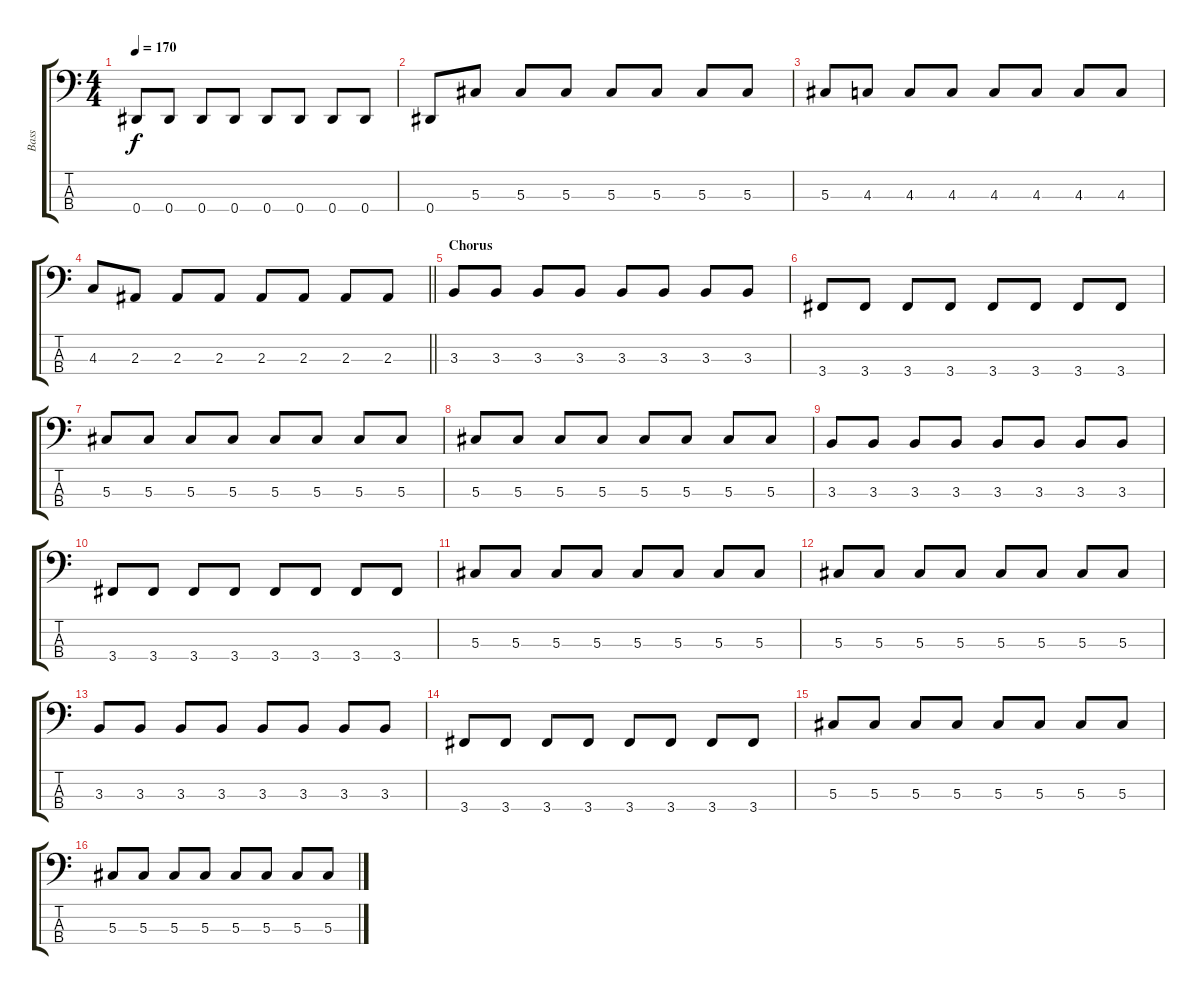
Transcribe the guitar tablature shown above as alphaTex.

\track ("Bass" "Bass") {instrument electricbassfinger}
\staff {score tabs}
\tuning (Gb2 Db2 Ab1 Eb1) {hide}
\ts (4 4)
\tempo 170
\clef f4
\ks c
0.4.8{dy f} 0.4.8 0.4.8 0.4.8 0.4.8 0.4.8 0.4.8 0.4.8 |
0.4.8 5.3.8 5.3.8 5.3.8 5.3.8 5.3.8 5.3.8 5.3.8 |
5.3.8 4.3.8 4.3.8 4.3.8 4.3.8 4.3.8 4.3.8 4.3.8 |
\barLineRight lightlight
4.3.8 2.3.8 2.3.8 2.3.8 2.3.8 2.3.8 2.3.8 2.3.8 |
\section ("" "Chorus")
3.3.8 3.3.8 3.3.8 3.3.8 3.3.8 3.3.8 3.3.8 3.3.8 |
3.4.8 3.4.8 3.4.8 3.4.8 3.4.8 3.4.8 3.4.8 3.4.8 |
5.3.8 5.3.8 5.3.8 5.3.8 5.3.8 5.3.8 5.3.8 5.3.8 |
5.3.8 5.3.8 5.3.8 5.3.8 5.3.8 5.3.8 5.3.8 5.3.8 |
3.3.8 3.3.8 3.3.8 3.3.8 3.3.8 3.3.8 3.3.8 3.3.8 |
3.4.8 3.4.8 3.4.8 3.4.8 3.4.8 3.4.8 3.4.8 3.4.8 |
5.3.8 5.3.8 5.3.8 5.3.8 5.3.8 5.3.8 5.3.8 5.3.8 |
5.3.8 5.3.8 5.3.8 5.3.8 5.3.8 5.3.8 5.3.8 5.3.8 |
3.3.8 3.3.8 3.3.8 3.3.8 3.3.8 3.3.8 3.3.8 3.3.8 |
3.4.8 3.4.8 3.4.8 3.4.8 3.4.8 3.4.8 3.4.8 3.4.8 |
5.3.8 5.3.8 5.3.8 5.3.8 5.3.8 5.3.8 5.3.8 5.3.8 |
5.3.8 5.3.8 5.3.8 5.3.8 5.3.8 5.3.8 5.3.8 5.3.8
